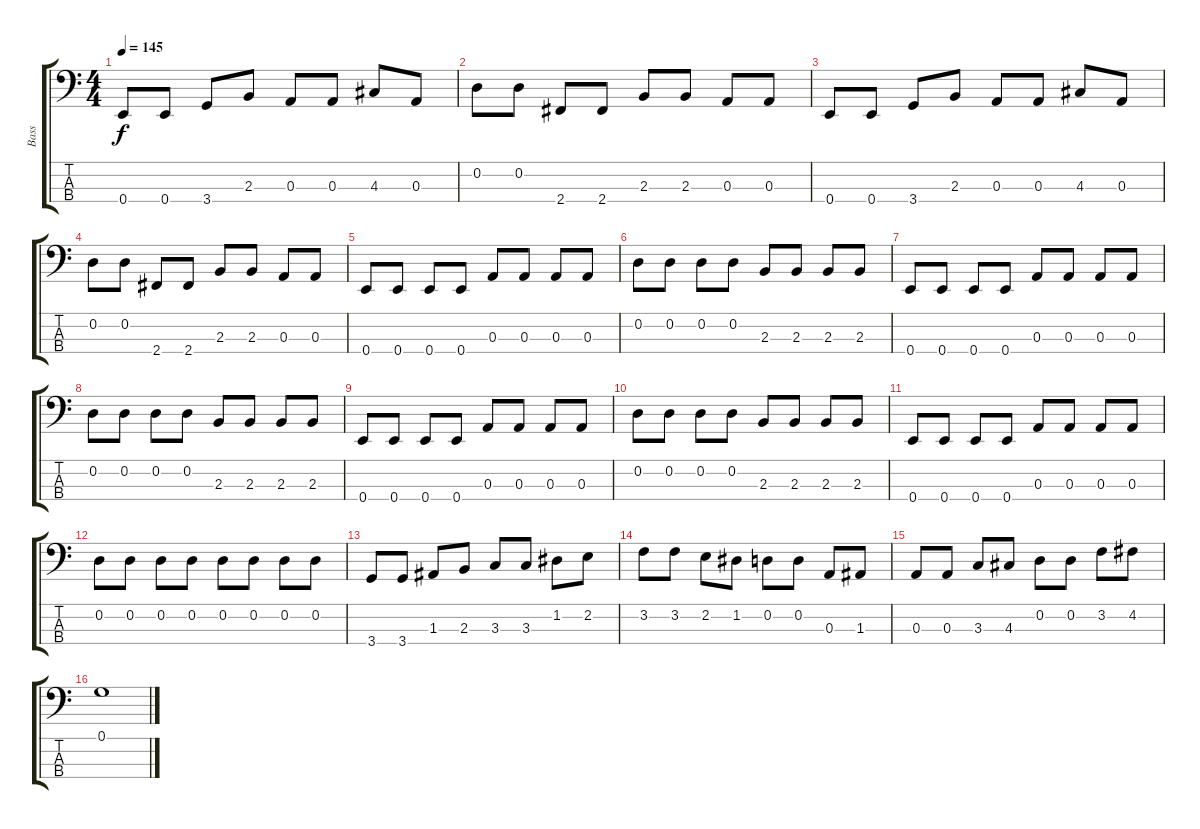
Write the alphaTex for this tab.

\track ("Bass" "Bass") {instrument electricbassfinger}
\staff {score tabs}
\tuning (G2 D2 A1 E1) {hide}
\ts (4 4)
\tempo 145
\clef f4
\ks c
0.4.8{dy f} 0.4.8 3.4.8 2.3.8 0.3.8 0.3.8 4.3.8 0.3.8 |
0.2.8 0.2.8 2.4.8 2.4.8 2.3.8 2.3.8 0.3.8 0.3.8 |
0.4.8 0.4.8 3.4.8 2.3.8 0.3.8 0.3.8 4.3.8 0.3.8 |
0.2.8 0.2.8 2.4.8 2.4.8 2.3.8 2.3.8 0.3.8 0.3.8 |
0.4.8 0.4.8 0.4.8 0.4.8 0.3.8 0.3.8 0.3.8 0.3.8 |
0.2.8 0.2.8 0.2.8 0.2.8 2.3.8 2.3.8 2.3.8 2.3.8 |
0.4.8 0.4.8 0.4.8 0.4.8 0.3.8 0.3.8 0.3.8 0.3.8 |
0.2.8 0.2.8 0.2.8 0.2.8 2.3.8 2.3.8 2.3.8 2.3.8 |
0.4.8 0.4.8 0.4.8 0.4.8 0.3.8 0.3.8 0.3.8 0.3.8 |
0.2.8 0.2.8 0.2.8 0.2.8 2.3.8 2.3.8 2.3.8 2.3.8 |
0.4.8 0.4.8 0.4.8 0.4.8 0.3.8 0.3.8 0.3.8 0.3.8 |
0.2.8 0.2.8 0.2.8 0.2.8 0.2.8 0.2.8 0.2.8 0.2.8 |
3.4.8 3.4.8 1.3.8 2.3.8 3.3.8 3.3.8 1.2.8 2.2.8 |
3.2.8 3.2.8 2.2.8 1.2.8 0.2.8 0.2.8 0.3.8 1.3.8 |
0.3.8 0.3.8 3.3.8 4.3.8 0.2.8 0.2.8 3.2.8 4.2.8 |
0.1.1
